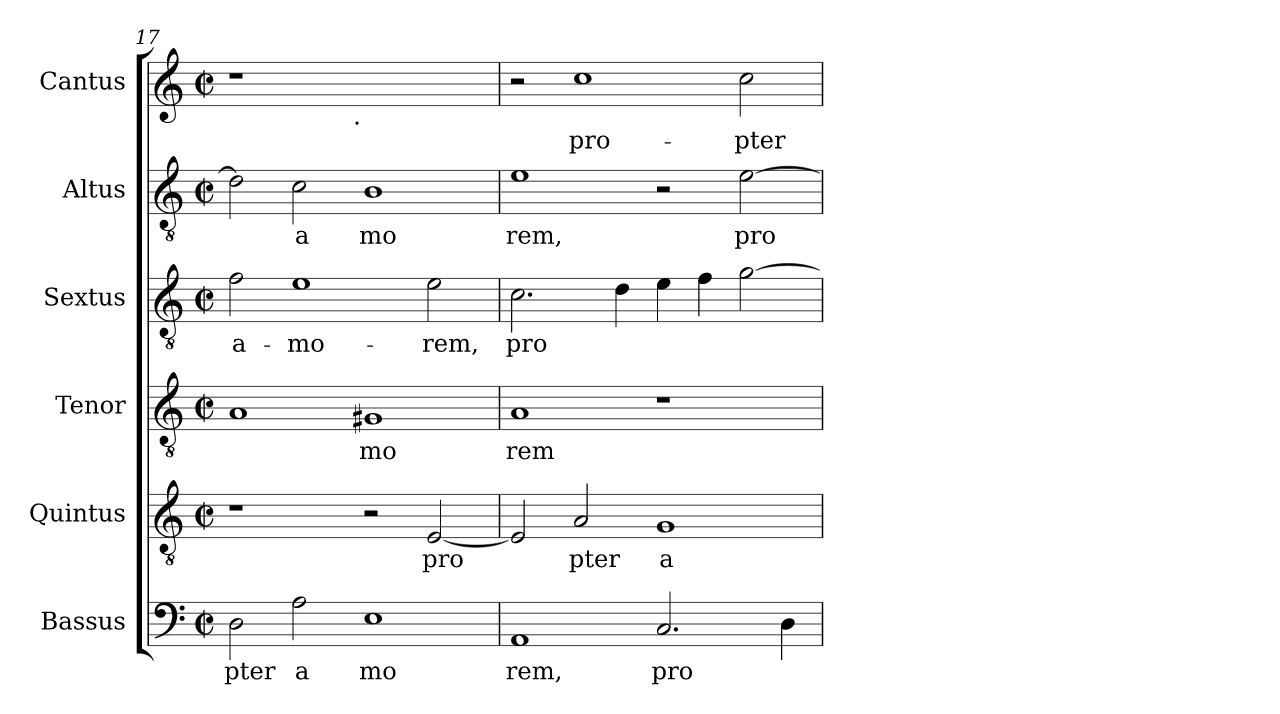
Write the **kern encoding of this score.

**kern	**text	**kern	**text	**kern	**text	**kern	**text	**kern	**text	**kern	**text
*part6	*part6	*part5	*part5	*part4	*part4	*part3	*part3	*part2	*part2	*part1	*part1
*staff6	*staff6	*staff5	*staff5	*staff4	*staff4	*staff3	*staff3	*staff2	*staff2	*staff1	*staff1
*I"Bassus	*	*I"Quintus	*	*I"Tenor	*	*I"Sextus	*	*I"Altus	*	*I"Cantus	*
!!LO:PB:g=z
*clefF4	*	*clefGv2	*	*clefGv2	*	*clefGv2	*	*clefGv2	*	*clefG2	*
*k[]	*	*k[]	*	*k[]	*	*k[]	*	*k[]	*	*k[]	*
*C:	*	*C:	*	*C:	*	*C:	*	*C:	*	*C:	*
*M2/2	*	*M2/2	*	*M2/2	*	*M2/2	*	*M2/2	*	*M2/2	*
*met(c|)	*	*met(c|)	*	*met(c|)	*	*met(c|)	*	*met(c|)	*	*met(c|)	*
=17	=17	=17	=17	=17	=17	=17	=17	=17	=17	=17	=17
!	!LO:LY:b:cj	!	!	!	!LO:LY:b:cj	!	!LO:LY:b:cj	!	!LO:LY:b:cj	!	!
*	*	*	*	*	*	*	*	*	*	*^	*
2D\	pter	1r	.	1A	.	2f\	a-	2d\]	.	1r	2ryy	.
!	!LO:LY:b:cj	!	!	!	!	!	!LO:LY:b:cj	!	!LO:LY:b:cj	!	!	!
2A\	a	.	.	.	.	1e	-mo-	2c\	a	.	4...ryy	.
!	!	!	!	!	!	!	!	!	!	!	!LO:TX:b:t=.	!
.	.	.	.	.	.	.	.	.	.	.	1ryy	.
!	!LO:LY:b:cj	!	!	!	!LO:LY:b:cj	!	!	!	!LO:LY:b:cj	!	!	!
1E	mo	2r	.	1G#X	mo	.	.	1B	mo	1ryy	.	.
!	!	!	!LO:LY:b:cj	!	!	!	!LO:LY:b:cj	!	!	!	!	!
.	.	[<2E/	pro	.	.	2e\	-rem,	.	.	.	.	.
.	.	.	.	.	.	.	.	.	.	.	32ryy	.
=18	=18	=18	=18	=18	=18	=18	=18	=18	=18	=18	=18	=18
!	!LO:LY:b:cj	!	!LO:LY:b:cj	!	!LO:LY:b:cj	!	!LO:LY:b:cj	!	!LO:LY:b:cj	!	!	!
*	*	*	*	*	*	*	*	*	*	*v	*v	*
1AA	rem,	2E/]	.	1A	rem	2.c\	pro-	1e	rem,	2r	.
!	!	!	!LO:LY:b:cj	!	!	!	!	!	!	!	!LO:LY:b:cj
.	.	2A/	pter	.	.	.	.	.	.	1cc	pro-
!	!	!	!	!	!	!	!LO:LY:b:cj	!	!	!	!
.	.	.	.	.	.	4d\	--	.	.	.	.
!	!LO:LY:b:cj	!	!LO:LY:b:cj	!	!	!	!LO:LY:b:cj	!	!	!	!
2.C/	pro	1G	a	1r	.	4e\	--	2r	.	.	.
!	!	!	!	!	!	!	!LO:LY:b:cj	!	!	!	!
.	.	.	.	.	.	4f\	--	.	.	.	.
!	!	!	!	!	!	!	!LO:LY:b:cj	!	!LO:LY:b:cj	!	!LO:LY:b:cj
.	.	.	.	.	.	[>2g\	--	[>2e\	pro	2cc\	-pter
!	!LO:LY:b:cj	!	!	!	!	!	!	!	!	!	!
4D\	.	.	.	.	.	.	.	.	.	.	.
=	=	=	=	=	=	=	=	=	=	=	=
*-	*-	*-	*-	*-	*-	*-	*-	*-	*-	*-	*-
